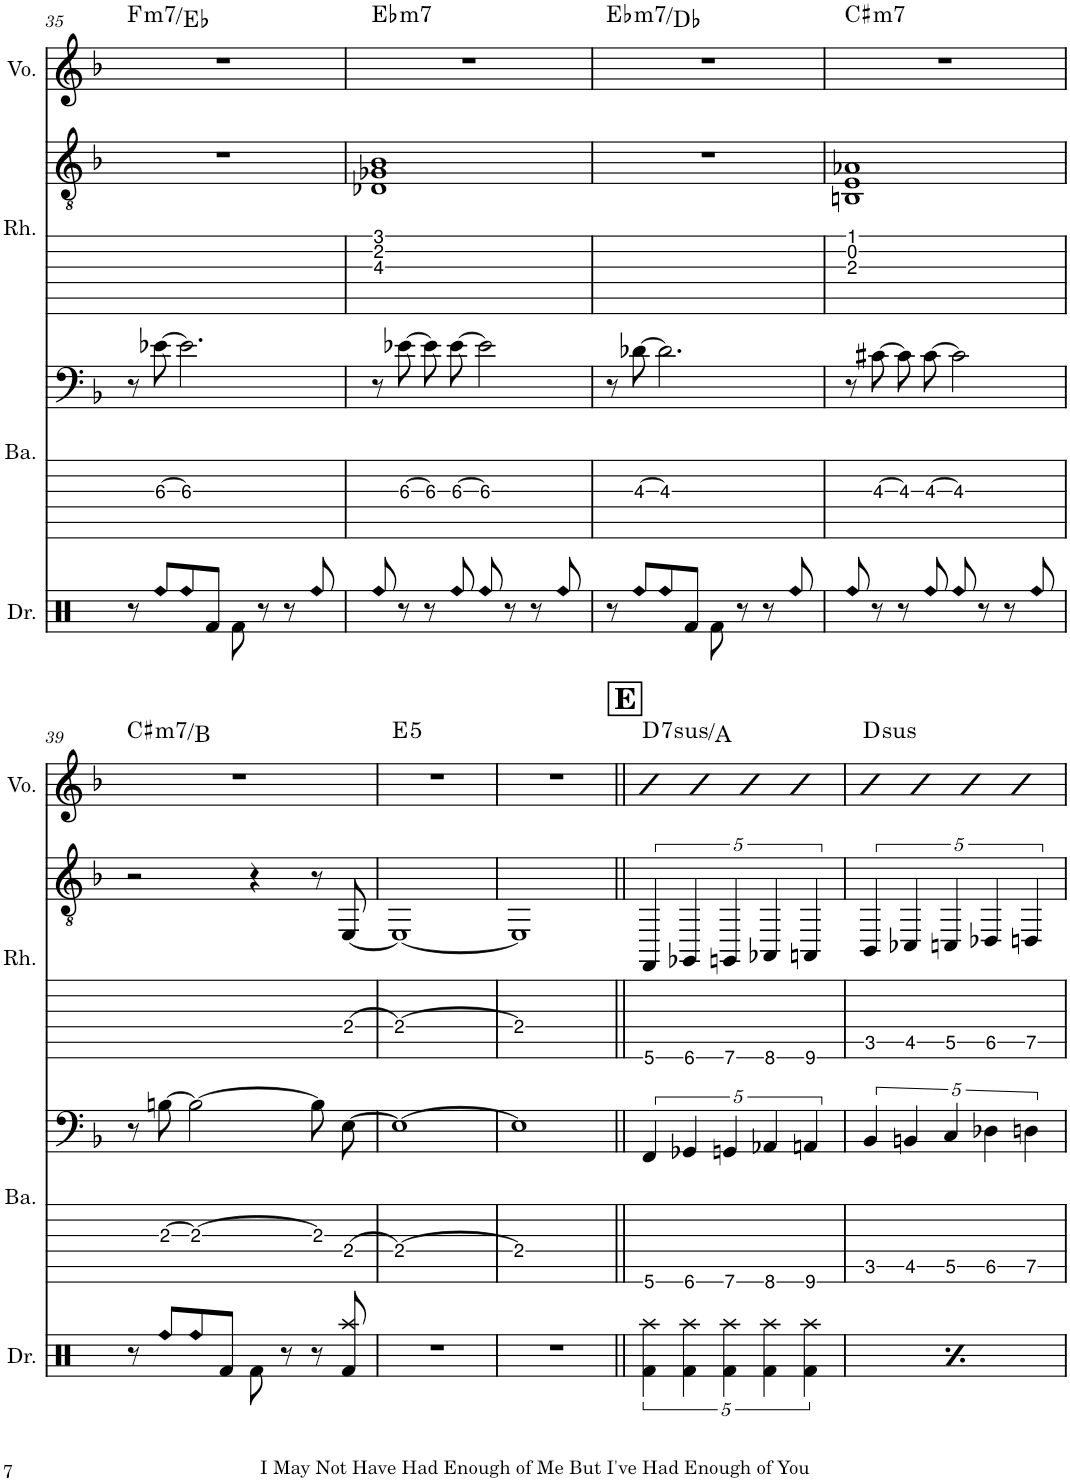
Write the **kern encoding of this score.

**kern	**kern	**kern	**kern	**kern	**harte
*part3	*part3	*part2	*part2	*part1	*part1
*staff5	*staff4	*staff3	*staff2	*staff1	*
*I"Bass	*	*I"Rhythm	*	*I"Voice	*
*I'Ba.	*	*I'Rh.	*	*I'Vo.	*
!!LO:PB:g=z
*clefF4	*clefF4	*	*clefGv2	*clefG2	*
*Trd7c12	*Trd7c12	*Trd-7c-12	*Trd-7c-12	*	*
*k[b-]	*k[b-]	*k[b-]	*k[b-]	*k[b-]	*
*M4/4	*M4/4	*M4/4	*M4/4	*M4/4	*
=35	=35	=35	=35	=35	=35
!	!	!	!	!	!LO:H:kt=m7
8r	8r	1r	1r	1r	F:min7/b7
[8e-X	[8e-X\	.	.	.	.
2.e-]	2.e-\]	.	.	.	.
=36	=36	=36	=36	=36	=36
!	!	!	!	!	!LO:H:kt=m7
8r	8r	1D- 1G- 1B-	1D-X 1G-X 1B-	1r	Eb:min7
[8e-X	[8e-X\	.	.	.	.
8e-L]	8e-\L]	.	.	.	.
[8e-J	[8e-\J	.	.	.	.
2e-]	2e-\]	.	.	.	.
=37	=37	=37	=37	=37	=37
!	!	!	!	!	!LO:H:kt=m7
8r	8r	1r	1r	1r	Eb:min7/b7
[8d-X	[8d-X\	.	.	.	.
2.d-]	2.d-\]	.	.	.	.
=38	=38	=38	=38	=38	=38
!	!	!	!	!	!LO:H:kt=m7
8r	8r	1BB 1E 1A-	1BBn 1E 1A-X	1r	C#:min7
[8c#X	[8c#X\	.	.	.	.
8c#L]	8c#\L]	.	.	.	.
[8c#J	[8c#\J	.	.	.	.
2c#]	2c#\]	.	.	.	.
!!LO:LB:g=z
=39	=39	=39	=39	=39	=39
!	!	!	!	!	!LO:H:kt=m7
8r	8r	2r	2r	1r	C#:min7/b7
[8Bn	[8Bn\	.	.	.	.
2B_	2B\_	.	.	.	.
.	.	4r	4r	.	.
8BL]	8B\L]	8r	8r	.	.
[8EJ	[8E\J	[8EE	[8EE/	.	.
=40	=40	=40	=40	=40	=40
!	!	!	!	!	!LO:H:kt=5
1E_	1E_	1EE_	1EE_	1r	E:(1,5)
=41	=41	=41	=41	=41	=41
1E]	1E]	1EE]	1EE]	1r	.
!!LO:REH:place=s1:a:B:cj:fs=14:t=E
=42||	=42||	=42||	=42||	=42||	=42||
*Xbrackettup	*	*Xbrackettup	*	*	*
!	!	!	!	!	!LO:H:kt=7sus
5FF	5FF/	5FFF	5FFF/	4b-	D:sus4(7)/5
5GG-X	5GG-X/	5GGG-X	5GGG-X/	.	.
.	.	.	.	4b-	.
5GG	5GGn/	5GGGn	5GGGn/	.	.
.	.	.	.	4b-	.
5AA-X	5AA-X/	5AAA-X	5AAA-X/	.	.
.	.	.	.	4b-	.
5AA	5AAn/	5AAAn	5AAAn/	.	.
=43	=43	=43	=43	=43	=43
!	!	!	!	!	!LO:H:kt=sus
5BB-X	5BB-/	5BBB-	5BBB-/	4b-	D:sus4
5BBn	5BBn/	5CC-X	5CC-X/	.	.
.	.	.	.	4b-	.
5C	5C/	5CCn	5CCn/	.	.
.	.	.	.	4b-	.
5D-X	5D-X\	5DD-X	5DD-X/	.	.
.	.	.	.	4b-	.
5D	5Dn\	5DDn	5DDn/	.	.
=	=	=	=	=	=
*-	*-	*-	*-	*-	*-
